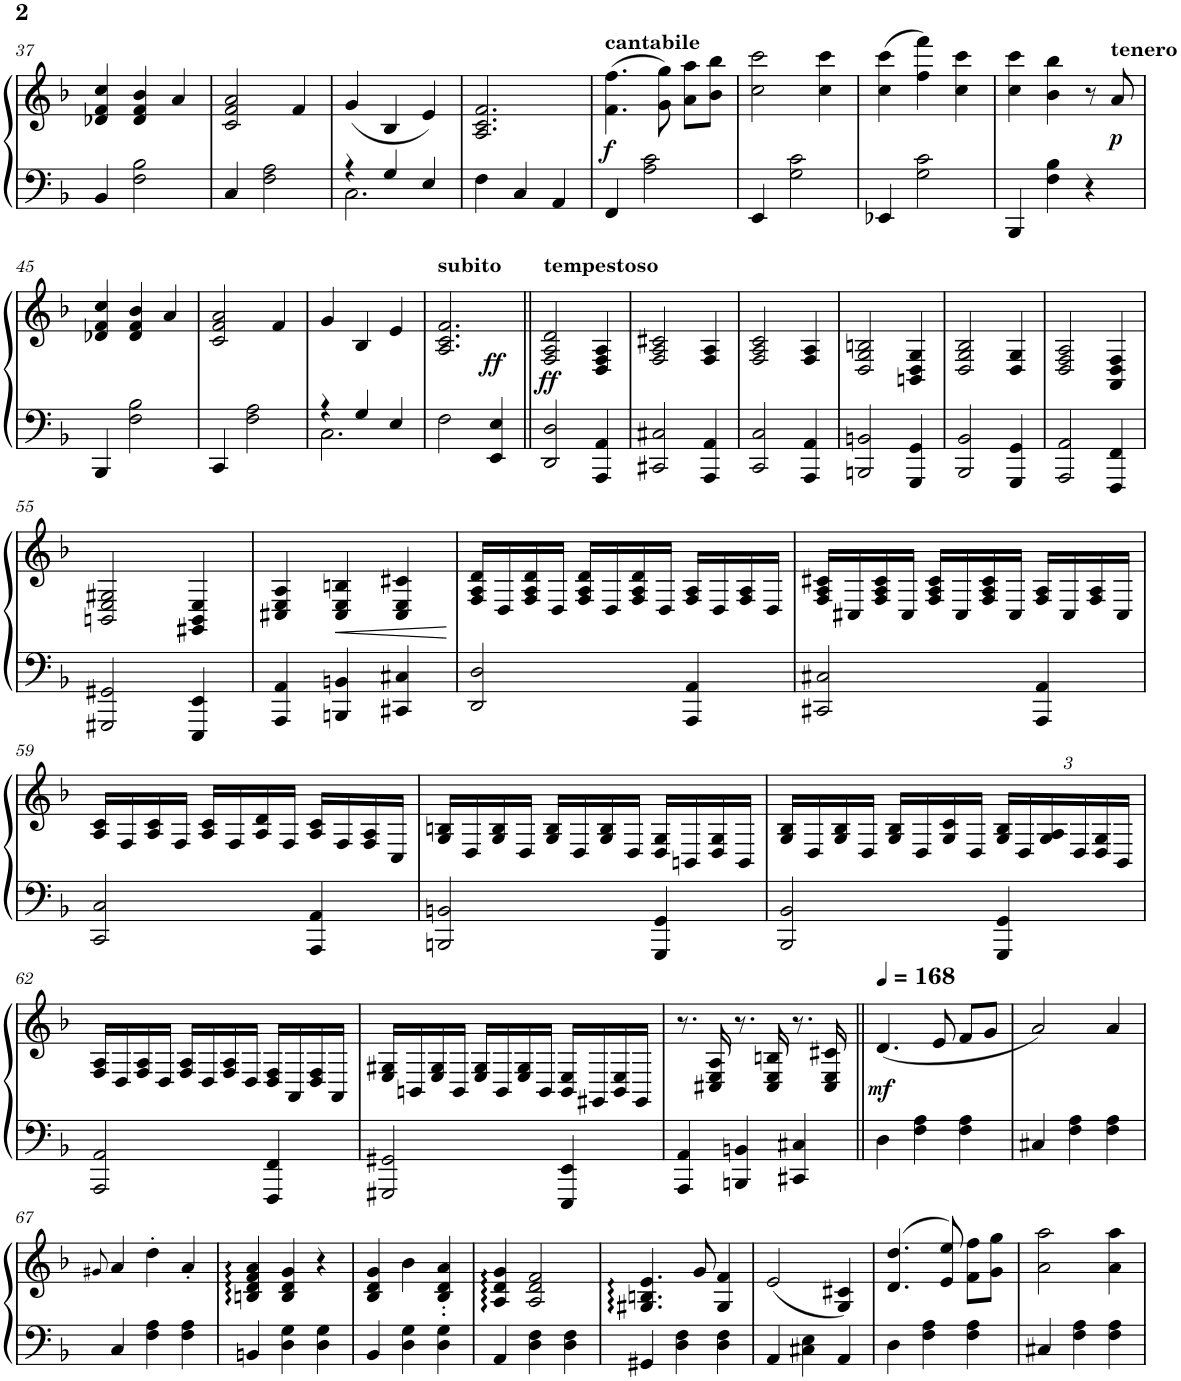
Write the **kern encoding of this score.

**kern	**kern	**dynam
*part1	*part1	*part1
*staff2	*staff1	*staff1/2
*I"Piano	*	*
*I'Pno.	*	*
!!LO:PB:g=z
*clefF4	*clefG2	*
*k[b-]	*k[b-]	*
*M3/4	*M3/4	*
=37	=37	=37
4BB-/	4d-X/ 4f/ 4cc/	.
2F\ 2B-\	4d-/ 4f/ 4b-/	.
.	4a/	.
=38	=38	=38
4C/	2c/ 2f/ 2a/	.
2F\ 2A\	.	.
.	4f/	.
=39	=39	=39
*^	*	*
4r	2.C\	(<4g/	.
4G/	.	4B-/	.
4E/	.	4e/)	.
*v	*v	*	*
=40	=40	=40
4F\	2.A/ 2.c/ 2.f/	.
4C/	.	.
4AA/	.	.
=41	=41	=41
!	!LO:TX:a:B:t=cantabile	!
!	!	!LO:DY:b
4FF/	(>4.f\ 4.ff\	f
2A\ 2c\	.	.
.	8g\ 8gg\)	.
.	8a\ 8aa\L	.
.	8b-\ 8bb-\J	.
=42	=42	=42
4EE/	2cc\ 2ccc\	.
2G\ 2c\	.	.
.	4cc\ 4ccc\	.
=43	=43	=43
4EE-X/	(>4cc\ 4ccc\	.
2G\ 2c\	4ff\ 4fff\)	.
.	4cc\ 4ccc\	.
=44	=44	=44
4BBB-/	4cc\ 4ccc\	.
4F\ 4B-\	4b-\ 4bb-\	.
4r	8r	.
!	!LO:TX:a:B:t=tenero	!
!	!	!LO:DY:b
.	8a/	p
!!LO:LB:g=z
=45	=45	=45
4BBB-/	4d-X/ 4f/ 4cc/	.
2F\ 2B-\	4d-/ 4f/ 4b-/	.
.	4a/	.
=46	=46	=46
4CC/	2c/ 2f/ 2a/	.
2F\ 2A\	.	.
.	4f/	.
=47	=47	=47
*^	*	*
4r	2.C\	4g/	.
4G/	.	4B-/	.
4E/	.	4e/	.
*v	*v	*	*
=48	=48	=48
*	*^	*
!	!LO:TX:a:B:t=subito	!	!
2F\	2.A/ 2.c/ 2.f/	2ryy	.
!	!	!	!LO:DY:b
4EE/ 4E/	.	4ryy	ff
=49||	=49||	=49||	=49||
!	!LO:TX:a:B:t=tempestoso	!	!
!	!	!	!LO:DY:b
*	*v	*v	*
2DD/ 2D/	2F/ 2A/ 2d/	ff
4AAA/ 4AA/	4D/ 4F/ 4A/	.
=50	=50	=50
2CC#X/ 2C#X/	2F/ 2A/ 2c#X/	.
4AAA/ 4AA/	4F/ 4A/	.
=51	=51	=51
2CC/ 2C/	2F/ 2A/ 2c/	.
4AAA/ 4AA/	4F/ 4A/	.
=52	=52	=52
2BBBn/ 2BBn/	2D/ 2G/ 2Bn/	.
4GGG/ 4GG/	4BBn/ 4D/ 4G/	.
=53	=53	=53
2BBB-/ 2BB-/	2D/ 2G/ 2B-/	.
4GGG/ 4GG/	4D/ 4G/	.
=54	=54	=54
2AAA/ 2AA/	2D/ 2F/ 2A/	.
4FFF/ 4FF/	4AA/ 4D/ 4F/	.
!!LO:LB:g=z
=55	=55	=55
2GGG#X/ 2GG#X/	2BBn/ 2E/ 2G#X/	.
4EEE/ 4EE/	4GG#X/ 4BB/ 4E/	.
=56	=56	=56
4AAA/ 4AA/	4C#X/ 4E/ 4A/	.
!	!	!LO:HP:b
4BBBn/ 4BBn/	4C#/ 4E/ 4Bn/	<
4CC#X/ 4C#X/	4C#/ 4E/ 4c#X/	.
.	.	[
=57	=57	=57
2DD/ 2D/	16F/ 16A/ 16d/LL	.
.	16D/	.
.	16F/ 16A/ 16d/	.
.	16D/JJ	.
.	16F/ 16A/ 16d/LL	.
.	16D/	.
.	16F/ 16A/ 16d/	.
.	16D/JJ	.
4AAA/ 4AA/	16F/ 16A/LL	.
.	16D/	.
.	16F/ 16A/	.
.	16D/JJ	.
=58	=58	=58
2CC#X/ 2C#X/	16F/ 16A/ 16c#X/LL	.
.	16C#X/	.
.	16F/ 16A/ 16c#/	.
.	16C#/JJ	.
.	16F/ 16A/ 16c#/LL	.
.	16C#/	.
.	16F/ 16A/ 16c#/	.
.	16C#/JJ	.
4AAA/ 4AA/	16F/ 16A/LL	.
.	16C#/	.
.	16F/ 16A/	.
.	16C#/JJ	.
!!LO:LB:g=z
=59	=59	=59
2CC/ 2C/	16A/ 16c/LL	.
.	16F/	.
.	16A/ 16c/	.
.	16F/JJ	.
.	16A/ 16c/LL	.
.	16F/	.
.	16A/ 16d/	.
.	16F/JJ	.
4AAA/ 4AA/	16A/ 16c/LL	.
.	16F/	.
.	16F/ 16A/	.
.	16C/JJ	.
=60	=60	=60
2BBBn/ 2BBn/	16G/ 16Bn/LL	.
.	16D/	.
.	16G/ 16B/	.
.	16D/JJ	.
.	16G/ 16B/LL	.
.	16D/	.
.	16G/ 16B/	.
.	16D/JJ	.
4GGG/ 4GG/	16D/ 16G/LL	.
.	16BBn/	.
.	16D/ 16G/	.
.	16BB/JJ	.
=61	=61	=61
2BBB-/ 2BB-/	16G/ 16B-/LL	.
.	16D/	.
.	16G/ 16B-/	.
.	16D/JJ	.
.	16G/ 16B-/LL	.
.	16D/	.
.	16G/ 16c/	.
.	16D/JJ	.
*	*Xbrackettup	*
4GGG/ 4GG/	24G/ 24B-/LL	.
.	24D/	.
.	24G/ 24A/	.
.	24D/	.
.	24D/ 24G/	.
.	24BB-/JJ	.
!!LO:LB:g=z
=62	=62	=62
2AAA/ 2AA/	16F/ 16A/LL	.
.	16D/	.
.	16F/ 16A/	.
.	16D/JJ	.
.	16F/ 16A/LL	.
.	16D/	.
.	16F/ 16A/	.
.	16D/JJ	.
4FFF/ 4FF/	16D/ 16F/LL	.
.	16AA/	.
.	16D/ 16F/	.
.	16AA/JJ	.
=63	=63	=63
2GGG#X/ 2GG#X/	16E/ 16G#X/LL	.
.	16BBn/	.
.	16E/ 16G#/	.
.	16BB/JJ	.
.	16E/ 16G#/LL	.
.	16BB/	.
.	16E/ 16G#/	.
.	16BB/JJ	.
4EEE/ 4EE/	16BB/ 16E/LL	.
.	16GG#X/	.
.	16BB/ 16E/	.
.	16GG#/JJ	.
=64	=64	=64
4AAA/ 4AA/	8.r	.
.	16C#X/ 16E/ 16A/	.
4BBBn/ 4BBn/	8.r	.
.	16C#/ 16E/ 16Bn/	.
4CC#X/ 4C#X/	8.r	.
.	16C#/ 16E/ 16c#X/	.
=65||	=65||	=65||
*	*MM168	*
!	!	!LO:DY:b
4D\	(<4.d/	mf
4F\ 4A\	.	.
.	8e/	.
4F\ 4A\	8f/L	.
.	8g/J	.
=66	=66	=66
4C#X/	2a/)	.
4F\ 4A\	.	.
4F\ 4A\	4a/	.
!!LO:LB:g=z
=67	=67	=67
.	8qg#X/	.
4C/	4a/	.
4F\ 4A\	4dd'\	.
4F\ 4A\	4a'/	.
=68	=68	=68
4BBn/	4Bn/ 4d/ 4f/ 4a/	.
4D\ 4G\	4B/ 4d/ 4g/	.
4D\ 4G\	4r	.
=69	=69	=69
4BB-/	4B-/ 4d/ 4g/	.
4D\ 4G\	4b-\	.
4D\ 4G\	4B-/' 4d/' 4a/'	.
=70	=70	=70
4AA/	4A/ 4d/ 4g/	.
4D\ 4F\	2A/ 2d/ 2f/	.
4D\ 4F\	.	.
=71	=71	=71
4GG#X/	4.G#X/ 4.Bn/ 4.e/	.
4D\ 4F\	.	.
.	8g/	.
4D\ 4F\	4G#/ 4f/	.
=72	=72	=72
4AA/	(<2e/	.
4C#X\ 4E\	.	.
4AA/	4G/ 4c#X/)	.
=73	=73	=73
4D\	(>4.d/ 4.dd/	.
4F\ 4A\	.	.
.	8e/ 8ee/)	.
4F\ 4A\	8f\ 8ff\L	.
.	8g\ 8gg\J	.
=74	=74	=74
4C#X/	2a\ 2aa\	.
4F\ 4A\	.	.
4F\ 4A\	4a\ 4aa\	.
=	=	=
*-	*-	*-
